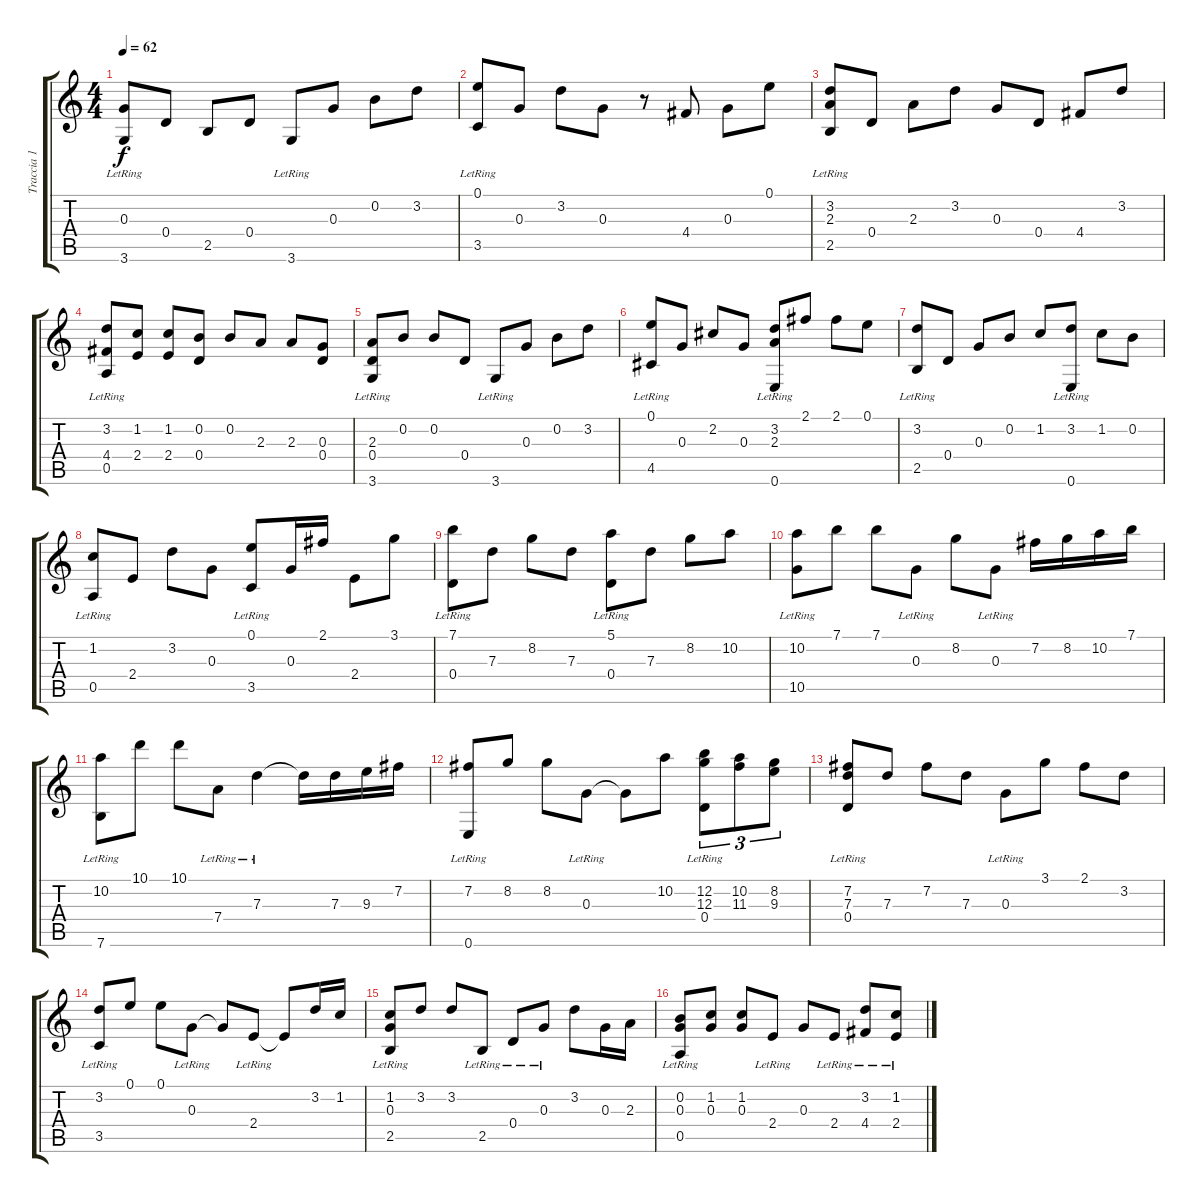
\track ("Traccia 1" "Traccia 1") {instrument acousticguitarsteel}
\staff {score tabs}
\tuning (E4 B3 G3 D3 A2 E2) {hide}
\ts (4 4)
\tempo 62
\clef g2
\ks c
(0.3 3.6{lr}).8{dy f} 0.4.8 2.5.8 0.4.8 3.6{lr}.8 0.3.8 0.2.8 3.2.8 |
(0.1 3.5{lr}).8 0.3.8 3.2.8 0.3.8 r.8 4.4.8 0.3.8 0.1.8 |
(3.2 2.3 2.5{lr}).8 0.4.8 2.3.8 3.2.8 0.3.8 0.4.8 4.4.8 3.2.8 |
(3.2 4.4 0.5{lr}).8 (1.2 2.4).8 (1.2 2.4).8 (0.2 0.4).8 0.2.8 2.3.8 2.3.8 (0.3 0.4).8 |
(2.3 0.4 3.6{lr}).8 0.2.8 0.2.8 0.4.8 3.6{lr}.8 0.3.8 0.2.8 3.2.8 |
(0.1 4.5{lr}).8 0.3.8 2.2.8 0.3.8 (3.2 2.3 0.6{lr}).8 2.1.8 2.1.8 0.1.8 |
(3.2 2.5{lr}).8 0.4.8 0.3.8 0.2.8 1.2.8 (3.2 0.6{lr}).8 1.2.8 0.2.8 |
(1.2 0.5{lr}).8 2.4.8 3.2.8 0.3.8 (0.1 3.5{lr}).8 0.3.16 2.1.16 2.4.8 3.1.8 |
(7.1 0.4{lr}).8 7.3.8 8.2.8 7.3.8 (5.1 0.4{lr}).8 7.3.8 8.2.8 10.2.8 |
(10.2 10.5{lr}).8 7.1.8 7.1.8 0.3{lr}.8 8.2.8 0.3{lr}.8 7.2.16 8.2.16 10.2.16 7.1.16 |
(10.2 7.6{lr}).8 10.1.8 10.1.8 7.4{lr}.8 7.3{lr}.4 7.3{t}.16 7.3.16 9.3.16 7.2.16 |
(7.2{lr} 0.6{lr}).8 8.2.8 8.2.8 0.3{lr}.8 0.3{t}.8 10.2.8 (12.2 12.3 0.4{lr}).8{tu (3 2)} (10.2 11.3).8{tu (3 2)} (8.2 9.3).8{tu (3 2)} |
(7.2{lr} 7.3 0.4{lr}).8 7.3.8 7.2.8 7.3.8 0.3{lr}.8 3.1.8 2.1.8 3.2.8 |
(3.2{lr} 3.5{lr}).8 0.1.8 0.1.8 0.3{lr}.8 0.3{t}.8 2.4{lr}.8 2.4{t}.8 3.2.16 1.2.16 |
(1.2{lr} 0.3{lr} 2.5{lr}).8 3.2.8 3.2.8 2.5{lr}.8 0.4{lr}.8 0.3{lr}.8 3.2.8 0.3.16 2.3.16 |
(0.2 0.3{lr} 0.5{lr}).8 (1.2 0.3).8 (1.2 0.3).8 2.4{lr}.8 0.3.8 2.4{lr}.8 (3.2 4.4{lr}).8 (1.2 2.4{lr}).8
